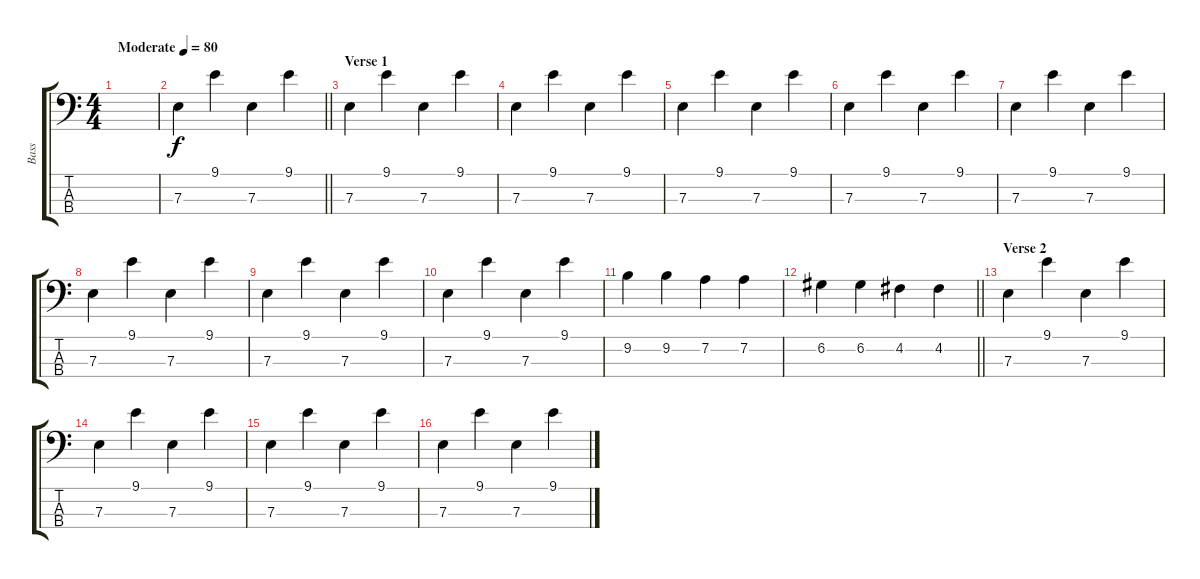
\track ("Bass" "Bass") {instrument electricbassfinger}
\staff {score tabs}
\tuning (G2 D2 A1 E1) {hide}
\ts (4 4)
\tempo (80 "Moderate")
\clef f4
\ks c
|
\barLineRight lightlight
7.3.4 9.1.4 7.3.4 9.1.4 |
\section ("" "Verse 1")
7.3.4 9.1.4 7.3.4 9.1.4 |
7.3.4 9.1.4 7.3.4 9.1.4 |
7.3.4 9.1.4 7.3.4 9.1.4 |
7.3.4 9.1.4 7.3.4 9.1.4 |
7.3.4 9.1.4 7.3.4 9.1.4 |
7.3.4 9.1.4 7.3.4 9.1.4 |
7.3.4 9.1.4 7.3.4 9.1.4 |
7.3.4 9.1.4 7.3.4 9.1.4 |
9.2.4 9.2.4 7.2.4 7.2.4 |
\barLineRight lightlight
6.2.4 6.2.4 4.2.4 4.2.4 |
\section ("" "Verse 2")
7.3.4 9.1.4 7.3.4 9.1.4 |
7.3.4 9.1.4 7.3.4 9.1.4 |
7.3.4 9.1.4 7.3.4 9.1.4 |
7.3.4 9.1.4 7.3.4 9.1.4
